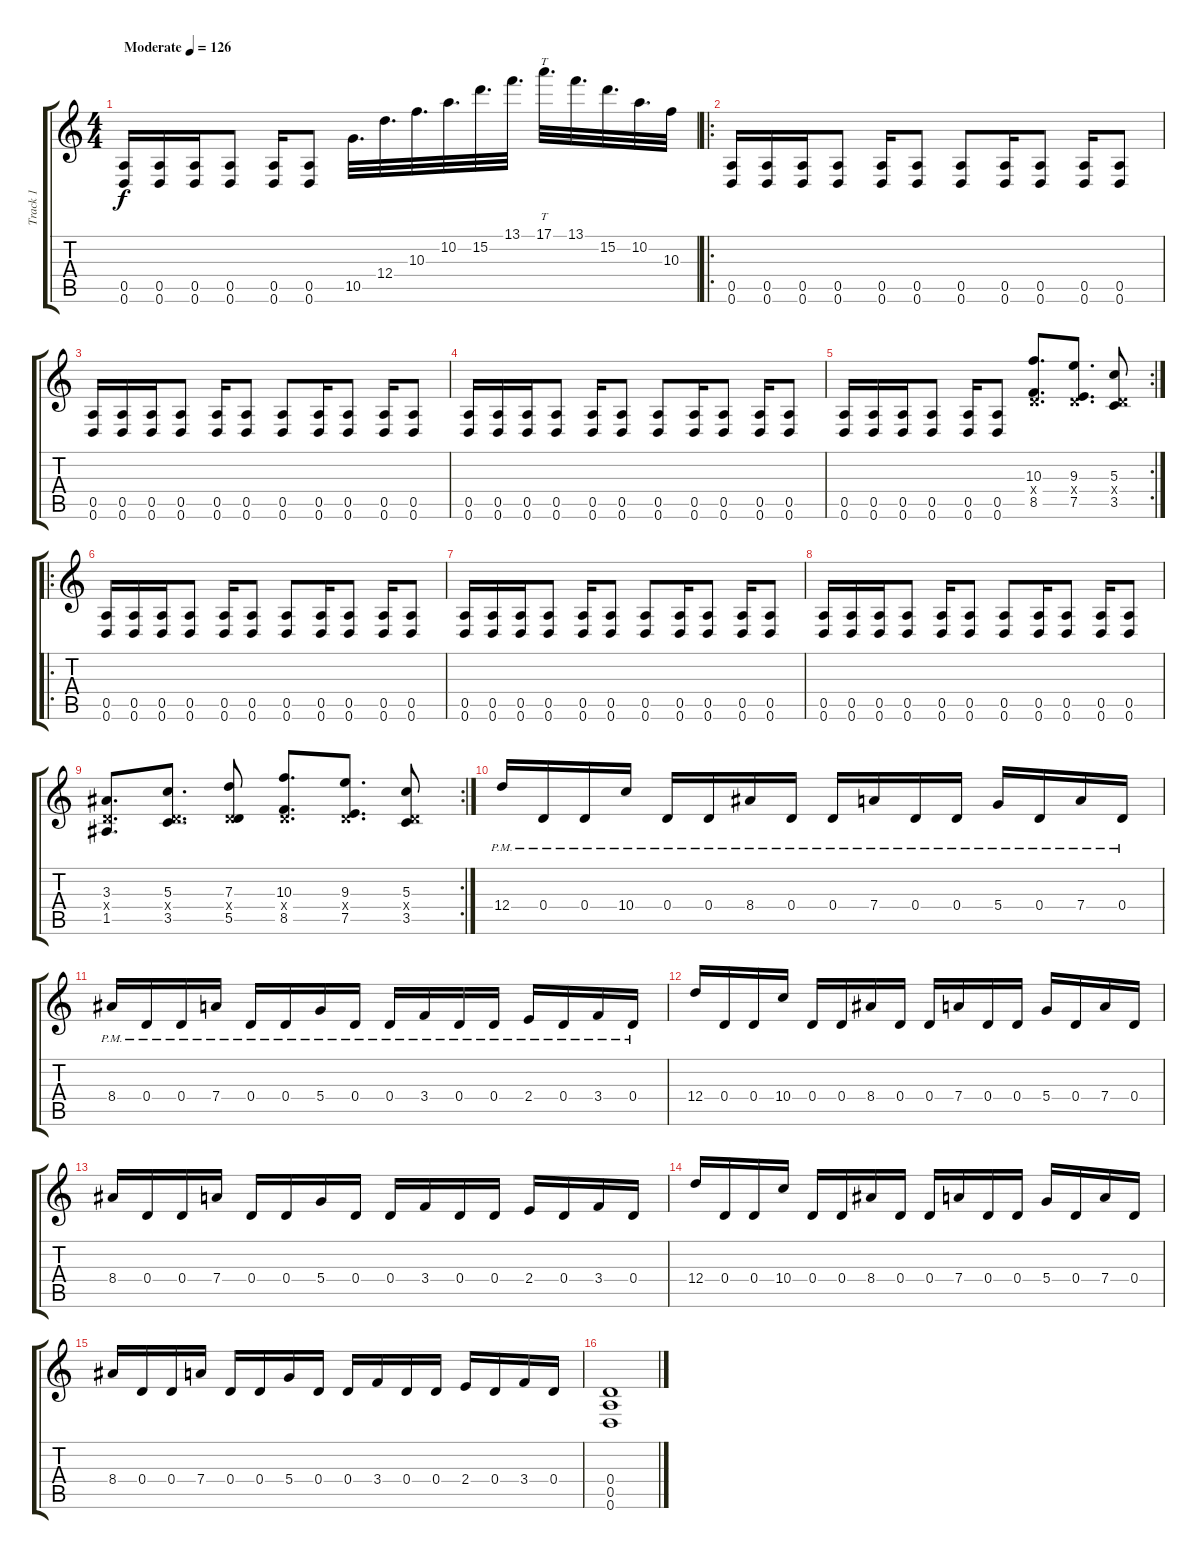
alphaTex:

\track ("Track 1" "Track 1") {instrument overdrivenguitar}
\staff {score tabs}
\tuning (E4 B3 G3 D3 A2 D2) {hide}
\ts (4 4)
\tempo (126 "Moderate")
\clef g2
\ks c
(0.5 0.6).16{dy f instrument overdrivenguitar} (0.5 0.6).16 (0.5 0.6).16 (0.5 0.6).8 (0.5 0.6).16 (0.5 0.6).8 10.5.32{d} 12.4.32{d} 10.3.32{d} 10.2.32{d} 15.2.32{d} 13.1.32{d} 17.1.32{tt d} 13.1.32{d} 15.2.32{d} 10.2.32{d} 10.3.32 |
\ro
(0.5 0.6).16 (0.5 0.6).16 (0.5 0.6).16 (0.5 0.6).8 (0.5 0.6).16 (0.5 0.6).8 (0.5 0.6).8 (0.5 0.6).16 (0.5 0.6).8 (0.5 0.6).16 (0.5 0.6).8 |
(0.5 0.6).16 (0.5 0.6).16 (0.5 0.6).16 (0.5 0.6).8 (0.5 0.6).16 (0.5 0.6).8 (0.5 0.6).8 (0.5 0.6).16 (0.5 0.6).8 (0.5 0.6).16 (0.5 0.6).8 |
(0.5 0.6).16 (0.5 0.6).16 (0.5 0.6).16 (0.5 0.6).8 (0.5 0.6).16 (0.5 0.6).8 (0.5 0.6).8 (0.5 0.6).16 (0.5 0.6).8 (0.5 0.6).16 (0.5 0.6).8 |
\rc 2
(0.5 0.6).16 (0.5 0.6).16 (0.5 0.6).16 (0.5 0.6).8 (0.5 0.6).16 (0.5 0.6).8 (10.3 0.4{x} 8.5).8{d} (9.3 0.4{x} 7.5).8{d} (5.3 0.4{x} 3.5).8 |
\ro
(0.5 0.6).16 (0.5 0.6).16 (0.5 0.6).16 (0.5 0.6).8 (0.5 0.6).16 (0.5 0.6).8 (0.5 0.6).8 (0.5 0.6).16 (0.5 0.6).8 (0.5 0.6).16 (0.5 0.6).8 |
(0.5 0.6).16 (0.5 0.6).16 (0.5 0.6).16 (0.5 0.6).8 (0.5 0.6).16 (0.5 0.6).8 (0.5 0.6).8 (0.5 0.6).16 (0.5 0.6).8 (0.5 0.6).16 (0.5 0.6).8 |
(0.5 0.6).16 (0.5 0.6).16 (0.5 0.6).16 (0.5 0.6).8 (0.5 0.6).16 (0.5 0.6).8 (0.5 0.6).8 (0.5 0.6).16 (0.5 0.6).8 (0.5 0.6).16 (0.5 0.6).8 |
\rc 2
(3.3 0.4{x} 1.5).8{d} (5.3 0.4{x} 3.5).8{d} (7.3 0.4{x} 5.5).8 (10.3 0.4{x} 8.5).8{d} (9.3 0.4{x} 7.5).8{d} (5.3 0.4{x} 3.5).8 |
12.4{pm}.16 0.4{pm}.16 0.4{pm}.16 10.4{pm}.16 0.4{pm}.16 0.4{pm}.16 8.4{pm}.16 0.4{pm}.16 0.4{pm}.16 7.4{pm}.16 0.4{pm}.16 0.4{pm}.16 5.4{pm}.16 0.4{pm}.16 7.4{pm}.16 0.4{pm}.16 |
8.4{pm}.16 0.4{pm}.16 0.4{pm}.16 7.4{pm}.16 0.4{pm}.16 0.4{pm}.16 5.4{pm}.16 0.4{pm}.16 0.4{pm}.16 3.4{pm}.16 0.4{pm}.16 0.4{pm}.16 2.4{pm}.16 0.4{pm}.16 3.4{pm}.16 0.4{pm}.16 |
12.4.16 0.4.16 0.4.16 10.4.16 0.4.16 0.4.16 8.4.16 0.4.16 0.4.16 7.4.16 0.4.16 0.4.16 5.4.16 0.4.16 7.4.16 0.4.16 |
8.4.16 0.4.16 0.4.16 7.4.16 0.4.16 0.4.16 5.4.16 0.4.16 0.4.16 3.4.16 0.4.16 0.4.16 2.4.16 0.4.16 3.4.16 0.4.16 |
12.4.16 0.4.16 0.4.16 10.4.16 0.4.16 0.4.16 8.4.16 0.4.16 0.4.16 7.4.16 0.4.16 0.4.16 5.4.16 0.4.16 7.4.16 0.4.16 |
8.4.16 0.4.16 0.4.16 7.4.16 0.4.16 0.4.16 5.4.16 0.4.16 0.4.16 3.4.16 0.4.16 0.4.16 2.4.16 0.4.16 3.4.16 0.4.16 |
(0.4 0.5 0.6).1
